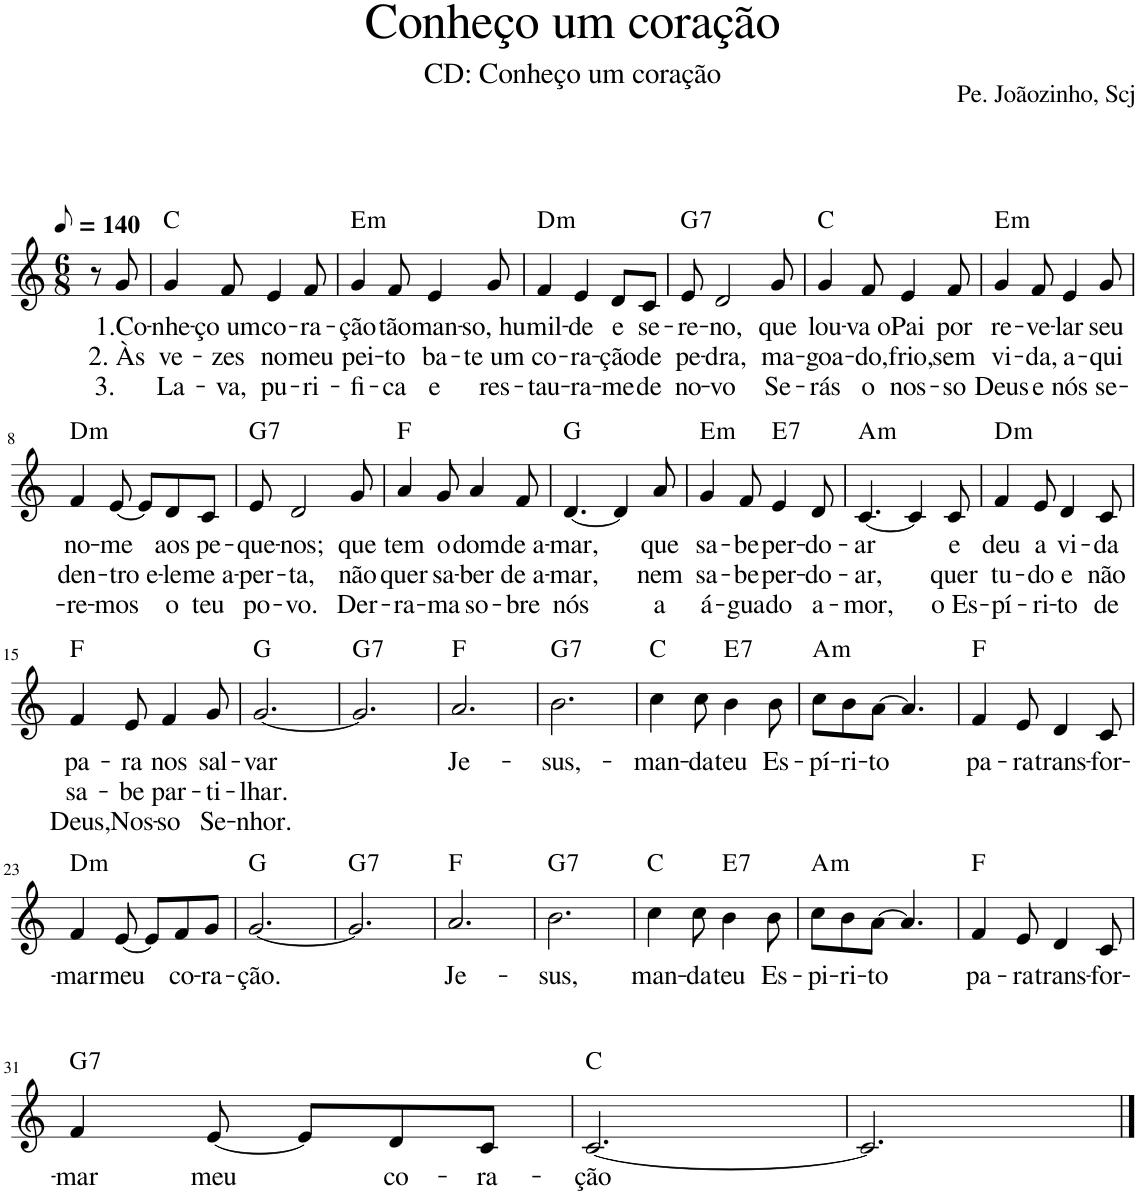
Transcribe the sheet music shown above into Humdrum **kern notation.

**kern	**text	**text	**text	**harte
*part1	*part1	*part1	*part1	*part1
*staff1	*staff1	*staff1	*staff1	*
*I"Voz	*	*	*	*
*I'Vo.	*	*	*	*
*clefG2	*	*	*	*
*k[]	*	*	*	*
*M6/8	*	*	*	*
*MM70	*	*	*	*
=1	=1	=1	=1	=1
8r	.	.	.	.
!	!LO:LY:b	!LO:LY:b	!LO:LY:b	!
8g/	1.Co-	2. Às	3.	.
=2	=2	=2	=2	=2
!	!LO:LY:b	!LO:LY:b	!LO:LY:b	!
4g/	-nhe-	ve-	La-	C:maj
!	!LO:LY:b	!LO:LY:b	!LO:LY:b	!
8f/	-ço um	-zes	-va,	.
!	!LO:LY:b	!LO:LY:b	!LO:LY:b	!
4e/	co-	no	pu-	.
!	!LO:LY:b	!LO:LY:b	!LO:LY:b	!
8f/	-ra-	meu	-ri-	.
=3	=3	=3	=3	=3
!	!LO:LY:b	!LO:LY:b	!LO:LY:b	!LO:H:kt=m
4g/	-ção	pei-	-fi-	E:min
!	!LO:LY:b	!LO:LY:b	!LO:LY:b	!
8f/	tão	-to	-ca	.
!	!LO:LY:b	!LO:LY:b	!LO:LY:b	!
4e/	man-	ba-	e	.
!	!LO:LY:b	!LO:LY:b	!LO:LY:b	!
8g/	-so, hu	-te um	res-	.
=4	=4	=4	=4	=4
!	!LO:LY:b	!LO:LY:b	!LO:LY:b	!LO:H:kt=m
4f/	mil-	co-	-tau-	D:min
!	!LO:LY:b	!LO:LY:b	!LO:LY:b	!
4e/	-de	-ra-	-ra-	.
!	!LO:LY:b	!LO:LY:b	!LO:LY:b	!
8d/L	e	-ção	-me	.
!	!LO:LY:b	!LO:LY:b	!LO:LY:b	!
8c/J	se-	de	de	.
=5	=5	=5	=5	=5
!	!LO:LY:b	!LO:LY:b	!LO:LY:b	!LO:H:kt=7
8e/	-re-	pe-	no-	G:7
!	!LO:LY:b	!LO:LY:b	!LO:LY:b	!
2d/	-no,	-dra,	-vo	.
!	!LO:LY:b	!LO:LY:b	!LO:LY:b	!
8g/	que	ma-	Se-	.
=6	=6	=6	=6	=6
!	!LO:LY:b	!LO:LY:b	!LO:LY:b	!
4g/	lou-	-goa-	-rás	C:maj
!	!LO:LY:b	!LO:LY:b	!LO:LY:b	!
8f/	-va o	-do,	o	.
!	!LO:LY:b	!LO:LY:b	!LO:LY:b	!
4e/	Pai	frio,	nos-	.
!	!LO:LY:b	!LO:LY:b	!LO:LY:b	!
8f/	por	sem	-so	.
=7	=7	=7	=7	=7
!	!LO:LY:b	!LO:LY:b	!LO:LY:b	!LO:H:kt=m
4g/	re-	vi-	Deus	E:min
!	!LO:LY:b	!LO:LY:b	!LO:LY:b	!
8f/	-ve-	-da,	e	.
!	!LO:LY:b	!LO:LY:b	!LO:LY:b	!
4e/	-lar	a-	nós	.
!	!LO:LY:b	!LO:LY:b	!LO:LY:b	!
8g/	seu	-qui	se-	.
!!LO:LB:g=z
=8	=8	=8	=8	=8
!	!LO:LY:b	!LO:LY:b	!LO:LY:b	!LO:H:kt=m
4f/	no-	den-	-re-	D:min
!	!LO:LY:b	!LO:LY:b	!LO:LY:b	!
[8e/	-me	-tro e-	-mos	.
8e/L]	.	.	.	.
!	!LO:LY:b	!LO:LY:b	!LO:LY:b	!
8d/	aos	-le	o	.
!	!LO:LY:b	!LO:LY:b	!LO:LY:b	!
8c/J	pe-	me a-	teu	.
=9	=9	=9	=9	=9
!	!LO:LY:b	!LO:LY:b	!LO:LY:b	!LO:H:kt=7
8e/	-que-	-per-	po-	G:7
!	!LO:LY:b	!LO:LY:b	!LO:LY:b	!
2d/	-nos;	-ta,	-vo.	.
!	!LO:LY:b	!LO:LY:b	!LO:LY:b	!
8g/	que	não	Der-	.
=10	=10	=10	=10	=10
!	!LO:LY:b	!LO:LY:b	!LO:LY:b	!
4a/	tem	quer	-ra-	F:maj
!	!LO:LY:b	!LO:LY:b	!LO:LY:b	!
8g/	o	sa-	-ma	.
!	!LO:LY:b	!LO:LY:b	!LO:LY:b	!
4a/	dom	-ber	so-	.
!	!LO:LY:b	!LO:LY:b	!LO:LY:b	!
8f/	de a-	de a-	-bre	.
=11	=11	=11	=11	=11
!	!LO:LY:b	!LO:LY:b	!LO:LY:b	!
[4.d/	-mar,	-mar,	nós	G:maj
4d/]	.	.	.	.
!	!LO:LY:b	!LO:LY:b	!LO:LY:b	!
8a/	que	nem	a	.
=12	=12	=12	=12	=12
!	!LO:LY:b	!LO:LY:b	!LO:LY:b	!LO:H:kt=m
4g/	sa-	sa-	á-	E:min
!	!LO:LY:b	!LO:LY:b	!LO:LY:b	!
8f/	-be	-be	-gua	.
!	!LO:LY:b	!LO:LY:b	!LO:LY:b	!LO:H:kt=7
4e/	per-	per-	do	E:7
!	!LO:LY:b	!LO:LY:b	!LO:LY:b	!
8d/	-do-	-do-	a-	.
=13	=13	=13	=13	=13
!	!LO:LY:b	!LO:LY:b	!LO:LY:b	!LO:H:kt=m
[4.c/	-ar	-ar,	-mor,	A:min
4c/]	.	.	.	.
!	!LO:LY:b	!LO:LY:b	!LO:LY:b	!
8c/	e	quer	o Es-	.
=14	=14	=14	=14	=14
!	!LO:LY:b	!LO:LY:b	!LO:LY:b	!LO:H:kt=m
4f/	deu	tu-	-pí-	D:min
!	!LO:LY:b	!LO:LY:b	!LO:LY:b	!
8e/	a	-do	-ri-	.
!	!LO:LY:b	!LO:LY:b	!LO:LY:b	!
4d/	vi-	e	-to	.
!	!LO:LY:b	!LO:LY:b	!LO:LY:b	!
8c/	-da	não	de	.
!!LO:LB:g=z
=15	=15	=15	=15	=15
!	!LO:LY:b	!LO:LY:b	!LO:LY:b	!
4f/	pa-	sa-	Deus,	F:maj
!	!LO:LY:b	!LO:LY:b	!LO:LY:b	!
8e/	-ra	-be	Nos-	.
!	!LO:LY:b	!LO:LY:b	!LO:LY:b	!
4f/	nos	par-	-so	.
!	!LO:LY:b	!LO:LY:b	!LO:LY:b	!
8g/	sal-	-ti-	Se-	.
=16	=16	=16	=16	=16
!	!LO:LY:b	!LO:LY:b	!LO:LY:b	!
[2.g/	-var	-lhar.	-nhor.	G:maj
=17	=17	=17	=17	=17
!	!	!	!	!LO:H:kt=7
2.g/]	.	.	.	G:7
=18	=18	=18	=18	=18
!	!LO:LY:b	!	!	!
2.a/	Je-	.	.	F:maj
=19	=19	=19	=19	=19
!	!LO:LY:b	!	!	!LO:H:kt=7
2.b\	-sus,-	.	.	G:7
=20	=20	=20	=20	=20
!	!LO:LY:b	!	!	!
4cc\	man-	.	.	C:maj
!	!LO:LY:b	!	!	!
8cc\	-da	.	.	.
!	!LO:LY:b	!	!	!LO:H:kt=7
4b\	teu	.	.	E:7
!	!LO:LY:b	!	!	!
8b\	Es-	.	.	.
=21	=21	=21	=21	=21
!	!LO:LY:b	!	!	!LO:H:kt=m
8cc\L	-pí-	.	.	A:min
!	!LO:LY:b	!	!	!
8b\	-ri-	.	.	.
!	!LO:LY:b	!	!	!
[8a\J	-to	.	.	.
4.a/]	.	.	.	.
=22	=22	=22	=22	=22
!	!LO:LY:b	!	!	!
4f/	pa-	.	.	F:maj
!	!LO:LY:b	!	!	!
8e/	-ra	.	.	.
!	!LO:LY:b	!	!	!
4d/	trans-	.	.	.
!	!LO:LY:b	!	!	!
8c/	-for-	.	.	.
!!LO:LB:g=z
=23	=23	=23	=23	=23
!	!LO:LY:b	!	!	!LO:H:kt=m
4f/	-mar	.	.	D:min
!	!LO:LY:b	!	!	!
[8e/	meu	.	.	.
8e/L]	.	.	.	.
!	!LO:LY:b	!	!	!
8f/	co-	.	.	.
!	!LO:LY:b	!	!	!
8g/J	-ra-	.	.	.
=24	=24	=24	=24	=24
!	!LO:LY:b	!	!	!
[2.g/	-ção.	.	.	G:maj
=25	=25	=25	=25	=25
!	!	!	!	!LO:H:kt=7
2.g/]	.	.	.	G:7
=26	=26	=26	=26	=26
!	!LO:LY:b	!	!	!
2.a/	Je-	.	.	F:maj
=27	=27	=27	=27	=27
!	!LO:LY:b	!	!	!LO:H:kt=7
2.b\	-sus,	.	.	G:7
=28	=28	=28	=28	=28
!	!LO:LY:b	!	!	!
4cc\	man-	.	.	C:maj
!	!LO:LY:b	!	!	!
8cc\	-da	.	.	.
!	!LO:LY:b	!	!	!LO:H:kt=7
4b\	teu	.	.	E:7
!	!LO:LY:b	!	!	!
8b\	Es-	.	.	.
=29	=29	=29	=29	=29
!	!LO:LY:b	!	!	!LO:H:kt=m
8cc\L	-pi-	.	.	A:min
!	!LO:LY:b	!	!	!
8b\	-ri-	.	.	.
!	!LO:LY:b	!	!	!
[8a\J	-to	.	.	.
4.a/]	.	.	.	.
=30	=30	=30	=30	=30
!	!LO:LY:b	!	!	!
4f/	pa-	.	.	F:maj
!	!LO:LY:b	!	!	!
8e/	-ra	.	.	.
!	!LO:LY:b	!	!	!
4d/	trans-	.	.	.
!	!LO:LY:b	!	!	!
8c/	-for-	.	.	.
!!LO:LB:g=z
=31	=31	=31	=31	=31
!	!LO:LY:b	!	!	!LO:H:kt=7
4f/	-mar	.	.	G:7
!	!LO:LY:b	!	!	!
[8e/	meu	.	.	.
8e/L]	.	.	.	.
!	!LO:LY:b	!	!	!
8d/	co-	.	.	.
!	!LO:LY:b	!	!	!
8c/J	-ra-	.	.	.
=32	=32	=32	=32	=32
!	!LO:LY:b	!	!	!
[2.c/	-ção	.	.	C:maj
=33	=33	=33	=33	=33
2.c/]	.	.	.	.
==	==	==	==	==
*-	*-	*-	*-	*-
